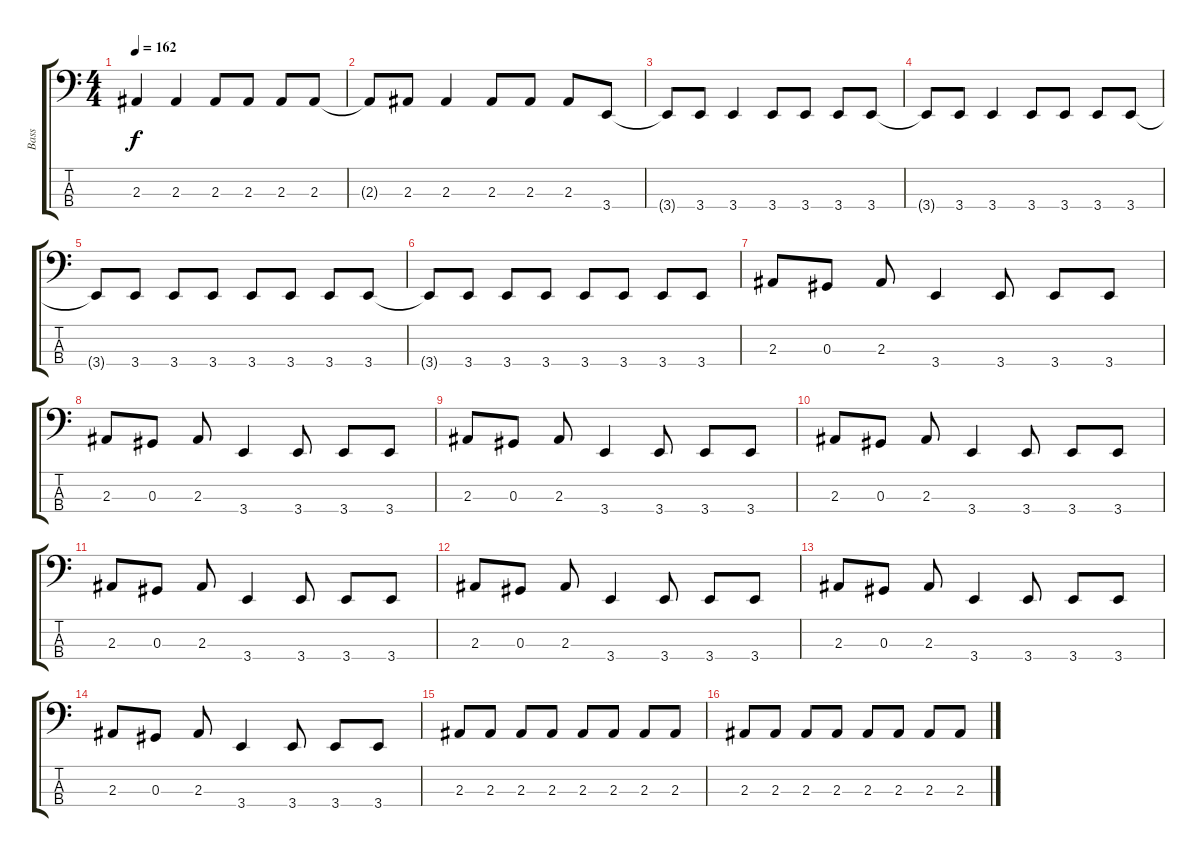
\track ("Bass" "Bass") {instrument electricbasspick}
\staff {score tabs}
\tuning (Gb2 Db2 Ab1 Db1) {hide}
\ts (4 4)
\tempo 162
\clef f4
\ks c
2.3.4{dy f} 2.3.4 2.3.8 2.3.8 2.3.8 2.3.8 |
2.3{t}.8 2.3.8 2.3.4 2.3.8 2.3.8 2.3.8 3.4.8 |
3.4{t}.8 3.4.8 3.4.4 3.4.8 3.4.8 3.4.8 3.4.8 |
3.4{t}.8 3.4.8 3.4.4 3.4.8 3.4.8 3.4.8 3.4.8 |
3.4{t}.8 3.4.8 3.4.8 3.4.8 3.4.8 3.4.8 3.4.8 3.4.8 |
3.4{t}.8 3.4.8 3.4.8 3.4.8 3.4.8 3.4.8 3.4.8 3.4.8 |
2.3.8 0.3.8 2.3.8 3.4.4 3.4.8 3.4.8 3.4.8 |
2.3.8 0.3.8 2.3.8 3.4.4 3.4.8 3.4.8 3.4.8 |
2.3.8 0.3.8 2.3.8 3.4.4 3.4.8 3.4.8 3.4.8 |
2.3.8 0.3.8 2.3.8 3.4.4 3.4.8 3.4.8 3.4.8 |
2.3.8 0.3.8 2.3.8 3.4.4 3.4.8 3.4.8 3.4.8 |
2.3.8 0.3.8 2.3.8 3.4.4 3.4.8 3.4.8 3.4.8 |
2.3.8 0.3.8 2.3.8 3.4.4 3.4.8 3.4.8 3.4.8 |
2.3.8 0.3.8 2.3.8 3.4.4 3.4.8 3.4.8 3.4.8 |
2.3.8 2.3.8 2.3.8 2.3.8 2.3.8 2.3.8 2.3.8 2.3.8 |
2.3.8 2.3.8 2.3.8 2.3.8 2.3.8 2.3.8 2.3.8 2.3.8
